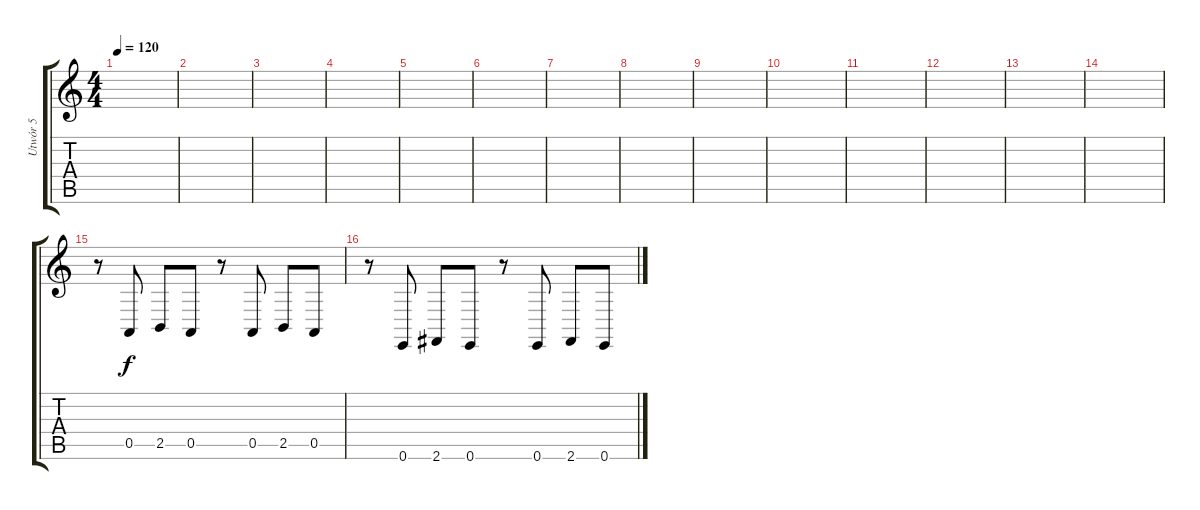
\track ("Utwór 5" "Utwór 5") {instrument lead8bassandlead}
\staff {score tabs}
\tuning (E4 B3 G3 D3 A2 E2) {hide}
\ts (4 4)
\tempo 120
\clef g2
\ks c
|
|
|
|
|
|
|
|
|
|
|
|
|
|
r.8 0.5.8 2.5.8 0.5.8 r.8 0.5.8 2.5.8 0.5.8 |
r.8 0.6.8 2.6.8 0.6.8 r.8 0.6.8 2.6.8 0.6.8
